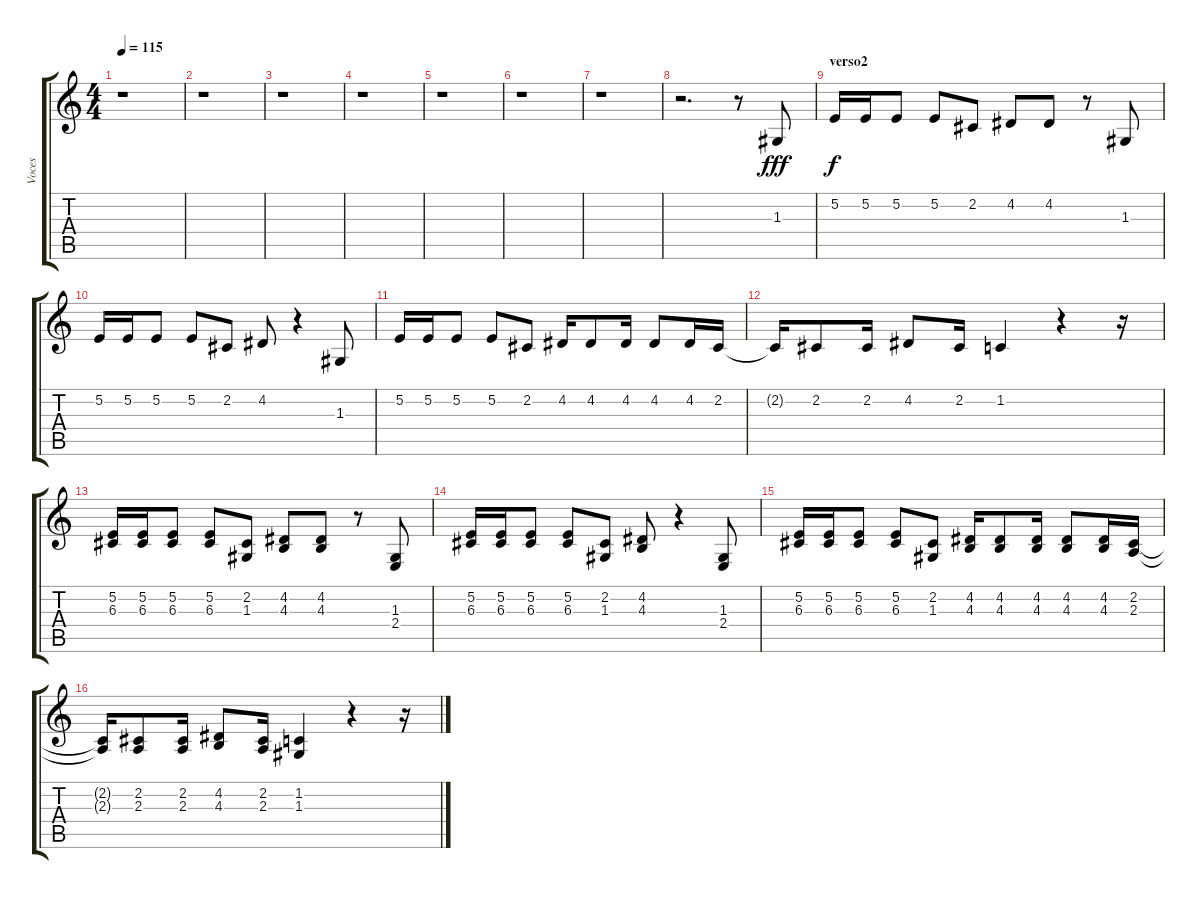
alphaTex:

\track ("Voces" "Voces") {instrument flute}
\staff {score tabs}
\tuning (E4 B3 G3 D3 A2 E2) {hide}
\ts (4 4)
\tempo 115
\clef g2
\ks c
r.1{dy f} |
r.1 |
r.1 |
r.1 |
r.1 |
r.1 |
r.1 |
r.2{d} r.8 1.3.8{dy fff} |
\section ("" "verso2")
5.2.16{dy f} 5.2.16 5.2.8 5.2.8 2.2.8 4.2.8 4.2.8 r.8 1.3.8 |
5.2.16 5.2.16 5.2.8 5.2.8 2.2.8 4.2.8 r.4 1.3.8 |
5.2.16 5.2.16 5.2.8 5.2.8 2.2.8 4.2.16 4.2.8 4.2.16 4.2.8 4.2.16 2.2.16 |
2.2{t}.16 2.2.8 2.2.16 4.2.8 2.2.16 1.2.4 r.4 r.16 |
(5.2 6.3).16 (5.2 6.3).16 (5.2 6.3).8 (5.2 6.3).8 (2.2 1.3).8 (4.2 4.3).8 (4.2 4.3).8 r.8 (1.3 2.4).8 |
(5.2 6.3).16 (5.2 6.3).16 (5.2 6.3).8 (5.2 6.3).8 (2.2 1.3).8 (4.2 4.3).8 r.4 (1.3 2.4).8 |
(5.2 6.3).16 (5.2 6.3).16 (5.2 6.3).8 (5.2 6.3).8 (2.2 1.3).8 (4.2 4.3).16 (4.2 4.3).8 (4.2 4.3).16 (4.2 4.3).8 (4.2 4.3).16 (2.2 2.3).16 |
(2.2{t} 2.3{t}).16 (2.2 2.3).8 (2.2 2.3).16 (4.2 4.3).8 (2.2 2.3).16 (1.2 1.3).4 r.4 r.16
